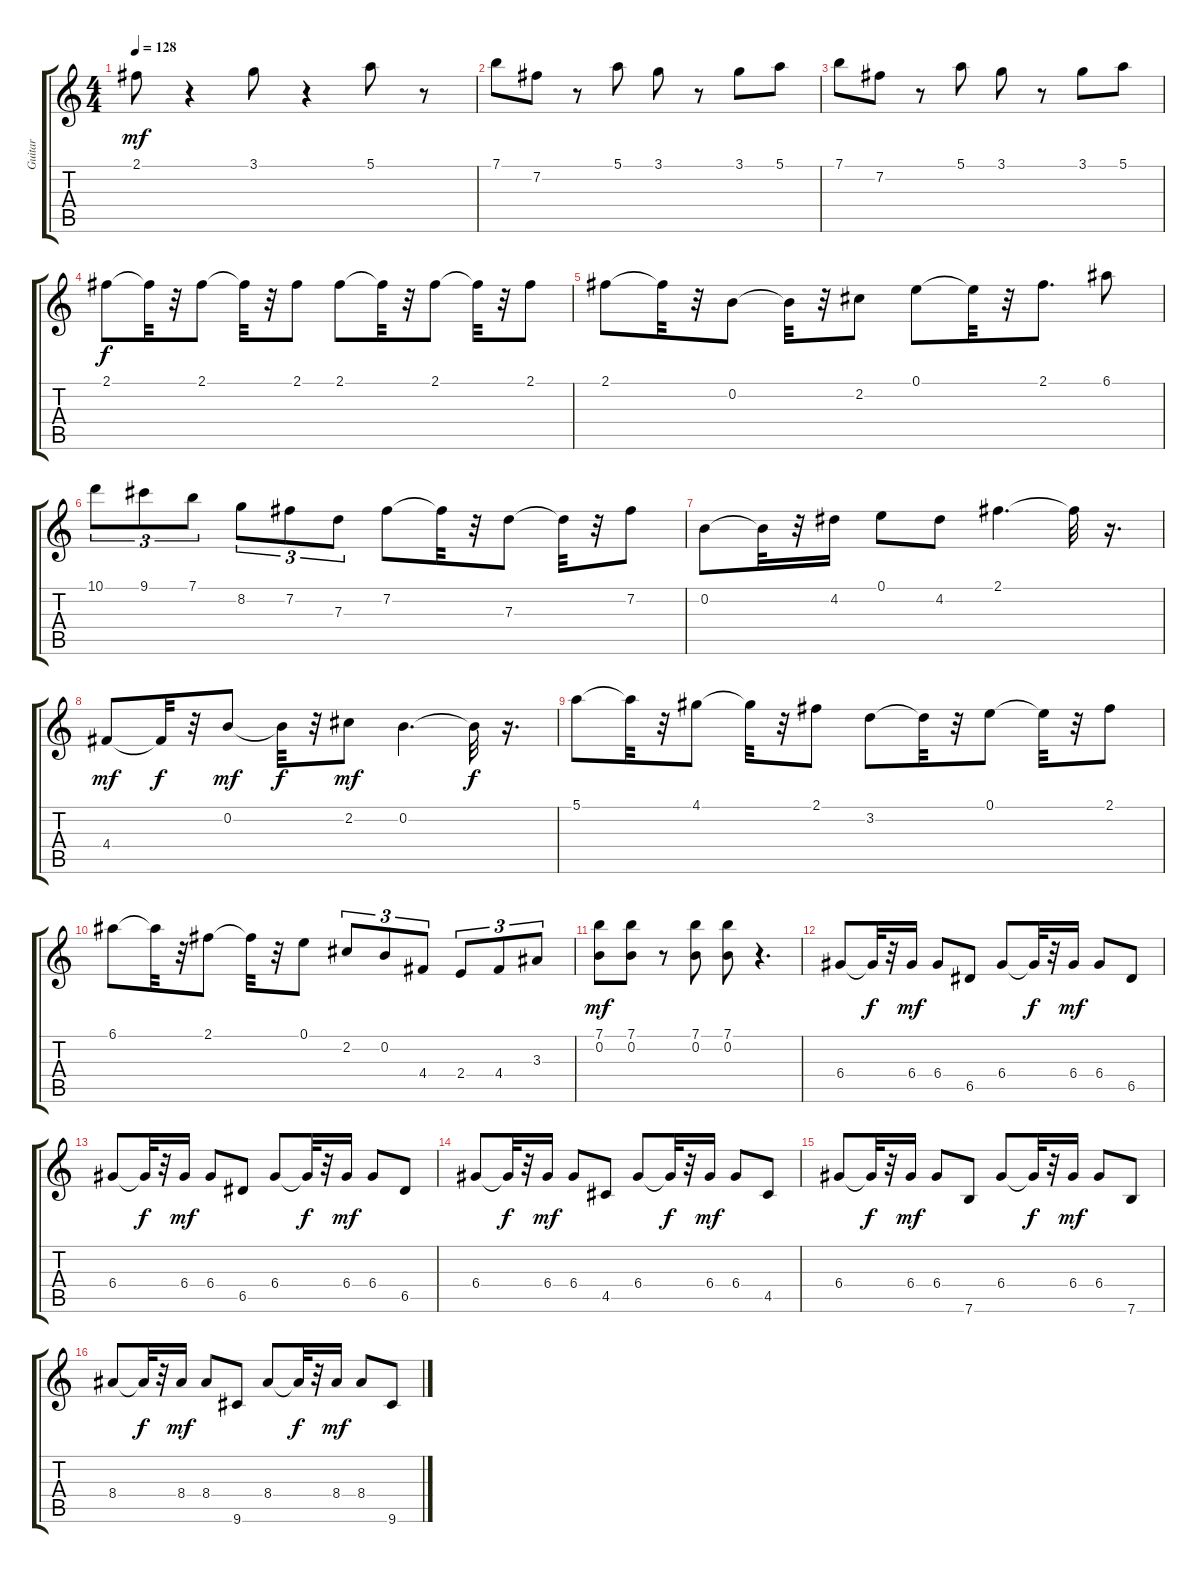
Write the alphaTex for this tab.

\track ("Guitar" "Guitar") {instrument acousticguitarsteel}
\staff {score tabs}
\tuning (E4 B3 G3 D3 A2 E2) {hide}
\ts (4 4)
\tempo 128
\clef g2
\ks c
2.1.8{dy mf} r.4 3.1.8 r.4 5.1.8 r.8 |
7.1.8 7.2.8 r.8 5.1.8 3.1.8 r.8 3.1.8 5.1.8 |
7.1.8 7.2.8 r.8 5.1.8 3.1.8 r.8 3.1.8 5.1.8 |
2.1.8{dy f} 2.1{t}.32 r.32 2.1.8 2.1{t}.32 r.32 2.1.8 2.1.8 2.1{t}.32 r.32 2.1.8 2.1{t}.32 r.32 2.1.8 |
2.1.8 2.1{t}.32 r.32 0.2.8 0.2{t}.32 r.32 2.2.8 0.1.8 0.1{t}.32 r.32 2.1.8{d} 6.1.8 |
10.1.8{tu (3 2)} 9.1.8{tu (3 2)} 7.1.8{tu (3 2)} 8.2.8{tu (3 2)} 7.2.8{tu (3 2)} 7.3.8{tu (3 2)} 7.2.8 7.2{t}.32 r.32 7.3.8 7.3{t}.32 r.32 7.2.8 |
0.2.8 0.2{t}.32 r.32 4.2.16 0.1.8 4.2.8 2.1.4{d} 2.1{t}.32 r.16{d} |
4.4.8{dy mf} 4.4{t}.32{dy f} r.32 0.2.8{dy mf} 0.2{t}.32{dy f} r.32 2.2.8{dy mf} 0.2.4{d} 0.2{t}.32{dy f} r.16{d} |
5.1.8 5.1{t}.32 r.32 4.1.8 4.1{t}.32 r.32 2.1.8 3.2.8 3.2{t}.32 r.32 0.1.8 0.1{t}.32 r.32 2.1.8 |
6.1.8 6.1{t}.32 r.32 2.1.8 2.1{t}.32 r.32 0.1.8 2.2.8{tu (3 2)} 0.2.8{tu (3 2)} 4.4.8{tu (3 2)} 2.4.8{tu (3 2)} 4.4.8{tu (3 2)} 3.3.8{tu (3 2)} |
(7.1 0.2).8{dy mf} (7.1 0.2).8 r.8 (7.1 0.2).8 (7.1 0.2).8 r.4{d} |
6.4.8 6.4{t}.32{dy f} r.32 6.4.16{dy mf} 6.4.8 6.5.8 6.4.8 6.4{t}.32{dy f} r.32 6.4.16{dy mf} 6.4.8 6.5.8 |
6.4.8 6.4{t}.32{dy f} r.32 6.4.16{dy mf} 6.4.8 6.5.8 6.4.8 6.4{t}.32{dy f} r.32 6.4.16{dy mf} 6.4.8 6.5.8 |
6.4.8 6.4{t}.32{dy f} r.32 6.4.16{dy mf} 6.4.8 4.5.8 6.4.8 6.4{t}.32{dy f} r.32 6.4.16{dy mf} 6.4.8 4.5.8 |
6.4.8 6.4{t}.32{dy f} r.32 6.4.16{dy mf} 6.4.8 7.6.8 6.4.8 6.4{t}.32{dy f} r.32 6.4.16{dy mf} 6.4.8 7.6.8 |
8.4.8 8.4{t}.32{dy f} r.32 8.4.16{dy mf} 8.4.8 9.6.8 8.4.8 8.4{t}.32{dy f} r.32 8.4.16{dy mf} 8.4.8 9.6.8
